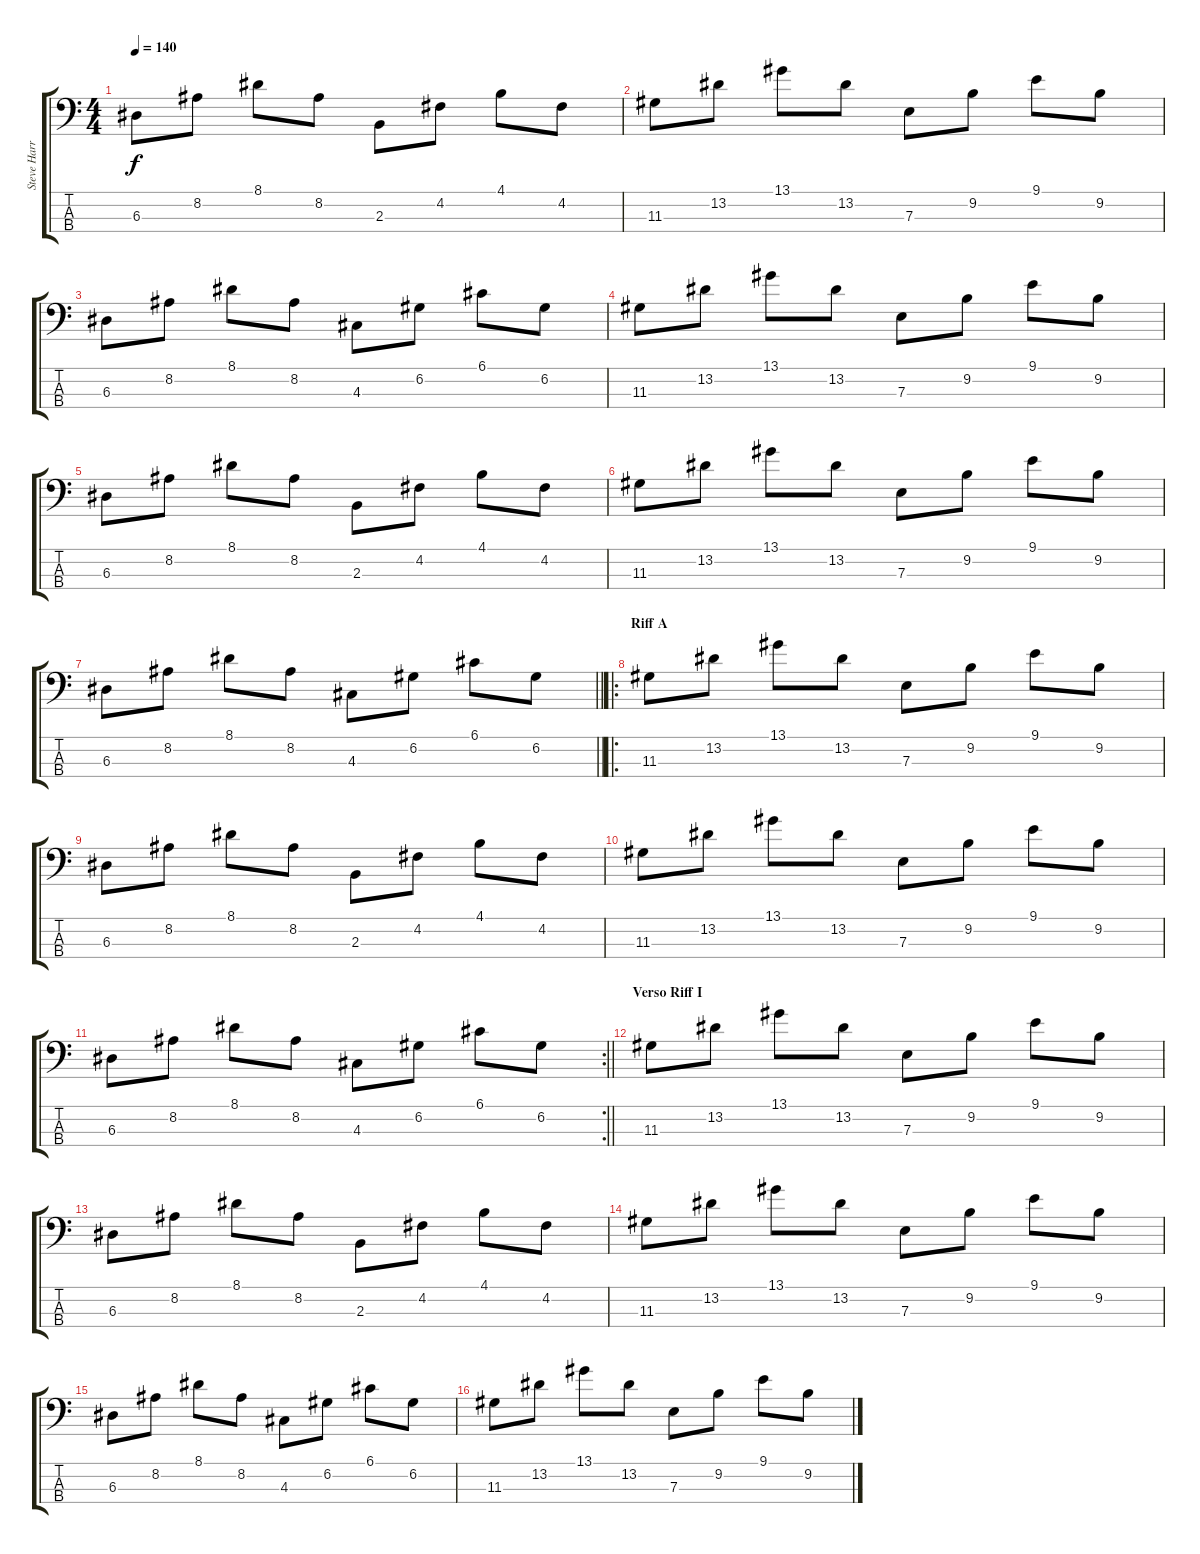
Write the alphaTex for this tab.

\track ("Steve Harris" "Steve Harr") {instrument electricbassfinger}
\staff {score tabs}
\tuning (G2 D2 A1 E1) {hide}
\ts (4 4)
\tempo 140
\clef f4
\ks c
6.3.8{dy f} 8.2.8 8.1.8 8.2.8 2.3.8 4.2.8 4.1.8 4.2.8 |
11.3.8 13.2.8 13.1.8 13.2.8 7.3.8 9.2.8 9.1.8 9.2.8 |
6.3.8 8.2.8 8.1.8 8.2.8 4.3.8 6.2.8 6.1.8 6.2.8 |
11.3.8 13.2.8 13.1.8 13.2.8 7.3.8 9.2.8 9.1.8 9.2.8 |
6.3.8 8.2.8 8.1.8 8.2.8 2.3.8 4.2.8 4.1.8 4.2.8 |
11.3.8 13.2.8 13.1.8 13.2.8 7.3.8 9.2.8 9.1.8 9.2.8 |
\barLineRight lightlight
6.3.8 8.2.8 8.1.8 8.2.8 4.3.8 6.2.8 6.1.8 6.2.8 |
\ro
\section ("" "Riff A")
11.3.8 13.2.8 13.1.8 13.2.8 7.3.8 9.2.8 9.1.8 9.2.8 |
6.3.8 8.2.8 8.1.8 8.2.8 2.3.8 4.2.8 4.1.8 4.2.8 |
11.3.8 13.2.8 13.1.8 13.2.8 7.3.8 9.2.8 9.1.8 9.2.8 |
\rc 2
\barLineRight lightlight
6.3.8 8.2.8 8.1.8 8.2.8 4.3.8 6.2.8 6.1.8 6.2.8 |
\section ("" "Verso Riff I")
11.3.8 13.2.8 13.1.8 13.2.8 7.3.8 9.2.8 9.1.8 9.2.8 |
6.3.8 8.2.8 8.1.8 8.2.8 2.3.8 4.2.8 4.1.8 4.2.8 |
11.3.8 13.2.8 13.1.8 13.2.8 7.3.8 9.2.8 9.1.8 9.2.8 |
6.3.8 8.2.8 8.1.8 8.2.8 4.3.8 6.2.8 6.1.8 6.2.8 |
11.3.8 13.2.8 13.1.8 13.2.8 7.3.8 9.2.8 9.1.8 9.2.8
